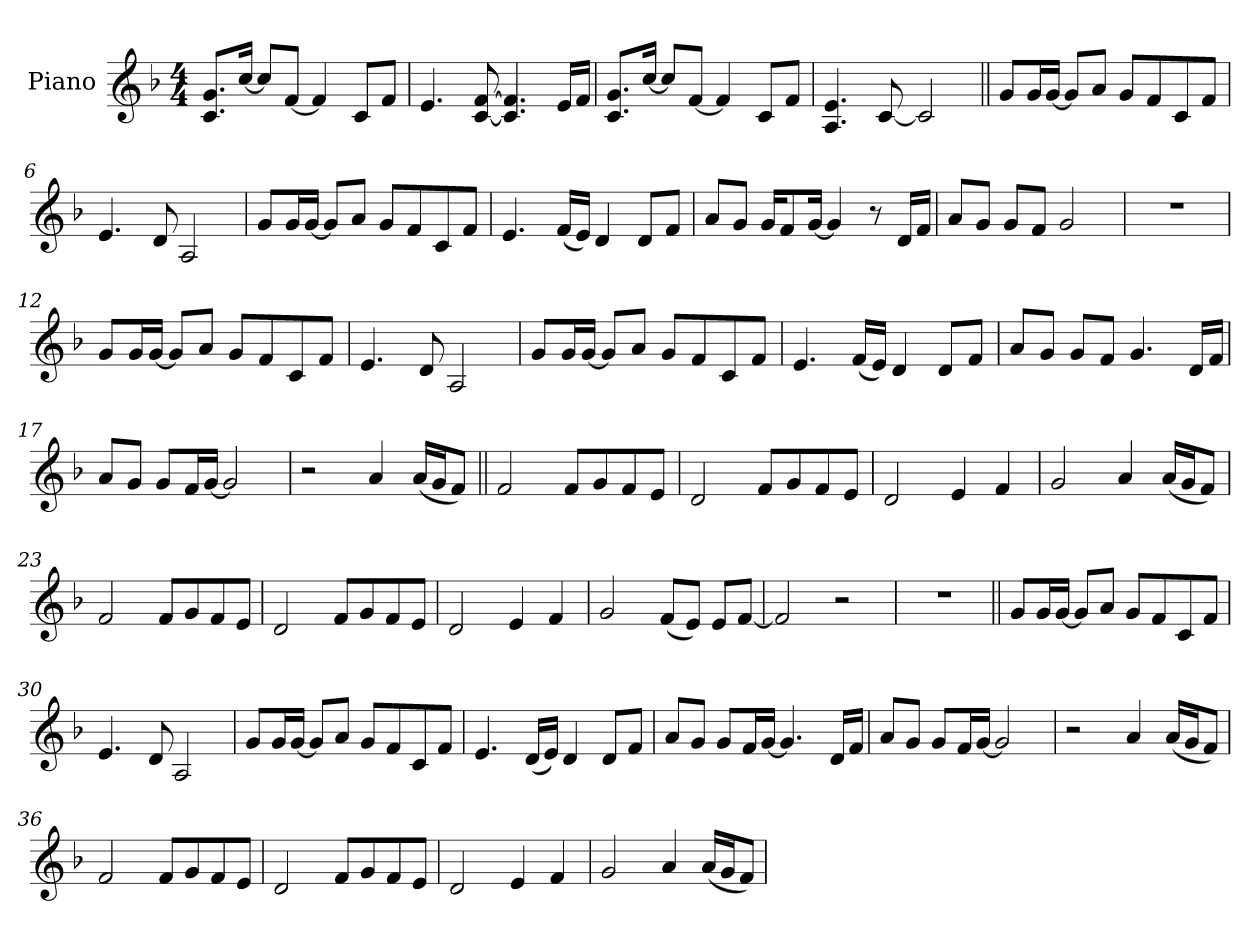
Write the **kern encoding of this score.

**kern
*part1
*staff1
*I"Piano
*I'Pno.
*clefG2
*k[b-]
*M4/4
*MM75
=1
8.c! 8.g!L
[16cc!Jk
8cc!L]
[8f!J
4f!]
8c!L
8f!J
=2
4.e!
[8c! [8f!
4.c!] 4.f!]
16e!LL
16f!JJ
=3
8.c! 8.g!L
[16cc!Jk
8cc!L]
[8f!J
4f!]
8c!L
8f!J
=4
4.A! 4.e!
[8c!
2c!]
=5||
8gL
16gL
[16gJJ
8gL]
8aJ
8gL
8f
8c
8fJ
=6
4.e
8d
2A
=7
8gL
16gL
[16gJJ
8gL]
8aJ
8gL
8f
8c
8fJ
=8
4.e
(<16fLL
16eJJ)
4d
8dL
8fJ
=9
8aL
8gJ
16gKL
8f
[16gJk
4g]
8r
16dLL
16fJJ
=10
8aL
8gJ
8gL
8fJ
2g
=11
1r
=12
8gL
16gL
[16gJJ
8gL]
8aJ
8gL
8f
8c
8fJ
=13
4.e
8d
2A
=14
8gL
16gL
[16gJJ
8gL]
8aJ
8gL
8f
8c
8fJ
=15
4.e
(<16fLL
16eJJ)
4d
8dL
8fJ
=16
8aL
8gJ
8gL
8fJ
4.g
16dLL
16fJJ
=17
8aL
8gJ
8gL
16fL
[16gJJ
2g]
=18
2r
4a
(<16aLL
16gJ
8fJ)
=19||
2f
8fL
8g
8f
8eJ
=20
2d
8fL
8g
8f
8eJ
=21
2d
4e
4f
=22
2g
4a
(<16aLL
16gJ
8fJ)
=23
2f
8fL
8g
8f
8eJ
=24
2d
8fL
8g
8f
8eJ
=25
2d
4e
4f
=26
2g
(<8fL
8eJ)
8eL
[8fJ
=27
2f]
2r
=28
1r
=29||
8gL
16gL
[16gJJ
8gL]
8aJ
8gL
8f
8c
8fJ
=30
4.e
8d
2A
=31
8gL
16gL
[16gJJ
8gL]
8aJ
8gL
8f
8c
8fJ
=32
4.e
(<16dLL
16eJJ)
4d
8dL
8fJ
=33
8aL
8gJ
8gL
16fL
[16gJJ
4.g]
16dLL
16fJJ
=34
8aL
8gJ
8gL
16fL
[16gJJ
2g]
=35
2r
4a
(<16aLL
16gJ
8fJ)
=36
2f
8fL
8g
8f
8eJ
=37
2d
8fL
8g
8f
8eJ
=38
2d
4e
4f
=39
2g
4a
(<16aLL
16gJ
8fJ)
=
*-
